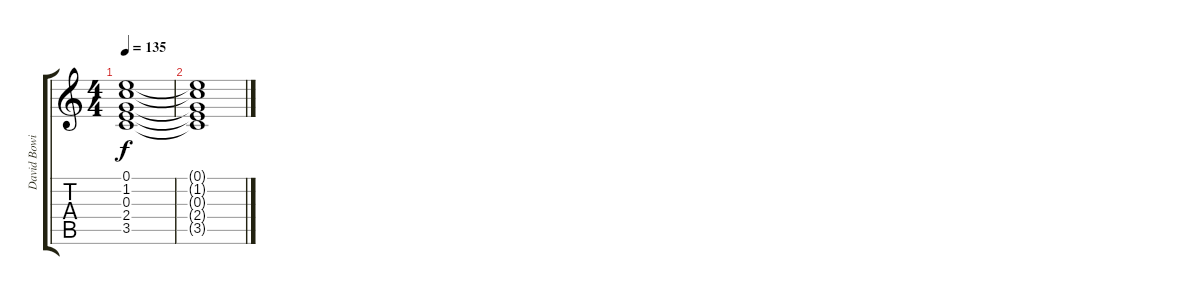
\track ("David Bowie - 12 String" "David Bowi") {instrument acousticguitarsteel}
\staff {score tabs}
\tuning (E4 B3 G3 D3 A2 E2) {hide}
\ts (4 4)
\tempo 135
\clef g2
\ks c
(0.1{t} 1.2{t} 0.3{t} 2.4{t} 3.5{t}).1{dy f} |
(0.1{t} 1.2{t} 0.3{t} 2.4{t} 3.5{t}).1
